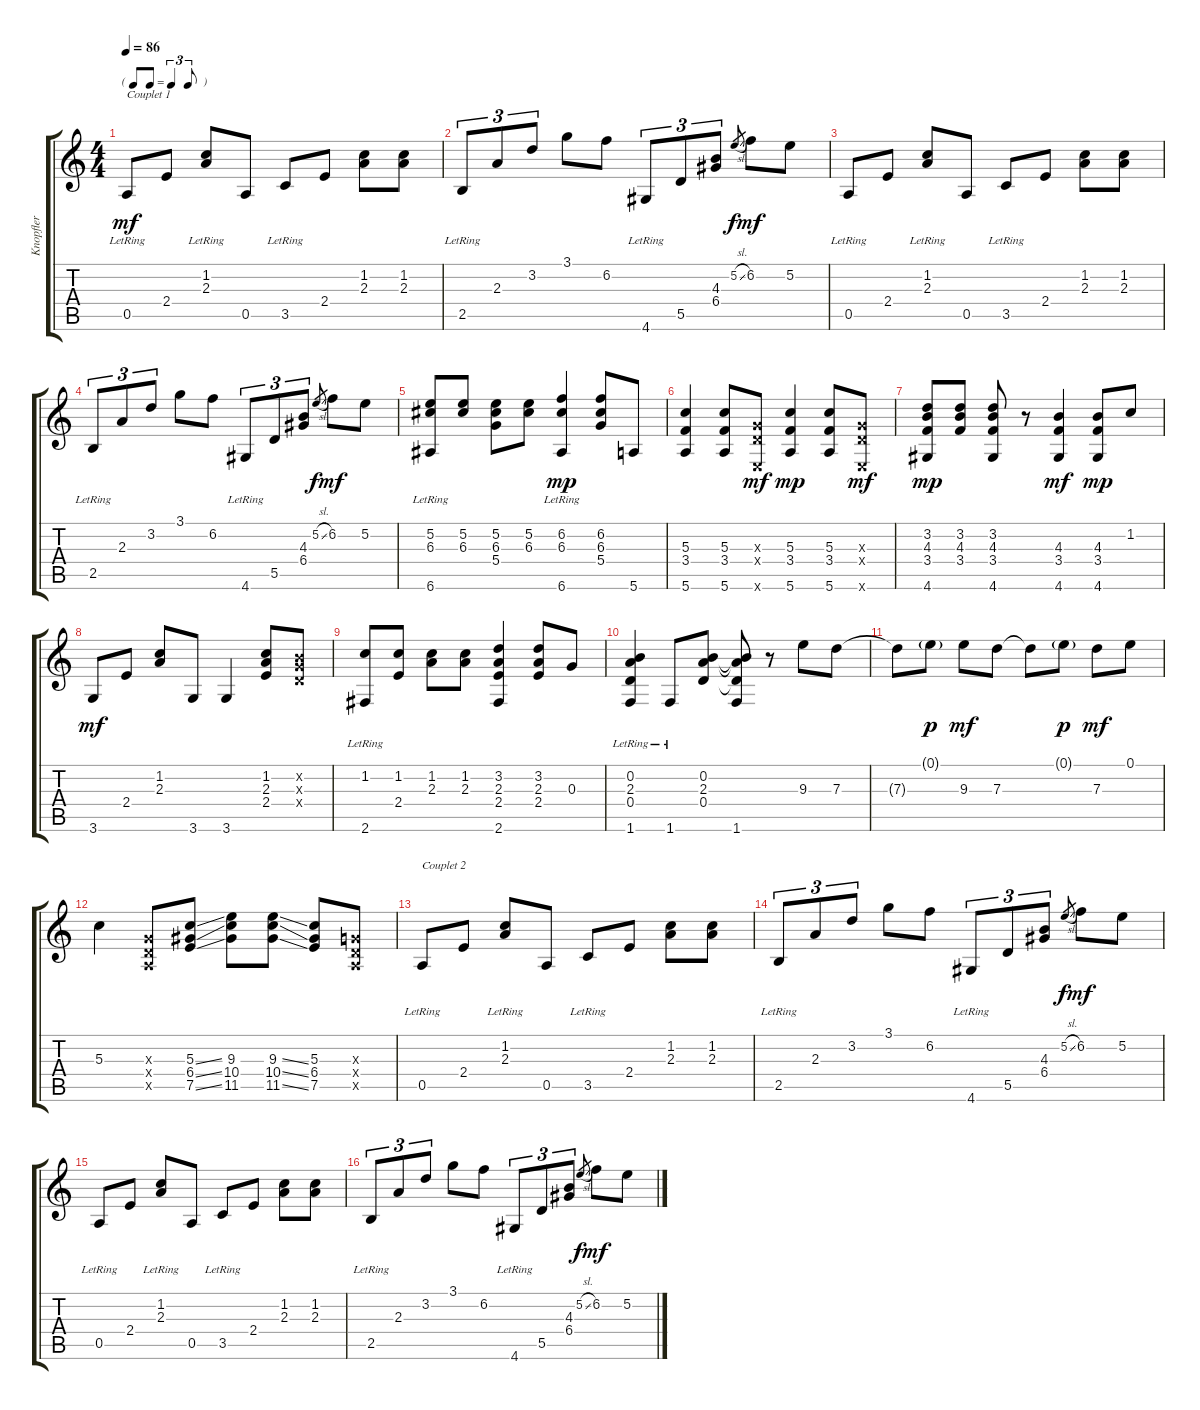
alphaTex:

\track ("Knopfler" "Knopfler") {instrument acousticguitarsteel}
\staff {score tabs}
\tuning (E4 B3 G3 D3 A2 E2) {hide}
\ts (4 4)
\tf triplet8th
\tempo 86
\clef g2
\ks c
0.5{lr}.8{txt "Couplet 1" dy mf instrument acousticguitarsteel} 2.4.8 (1.2{lr} 2.3{lr}).8 0.5.8 3.5{lr}.8 2.4.8 (1.2 2.3).8 (1.2 2.3).8 |
2.5{lr}.8{tu (3 2)} 2.3.8{tu (3 2)} 3.2.8{tu (3 2)} 3.1.8 6.2.8 4.6{lr}.8{tu (3 2)} 5.5.8{tu (3 2)} (4.3 6.4).8{tu (3 2)} 5.2{sl}.8{gr dy f} 6.2.8{dy mf} 5.2.8 |
0.5{lr}.8 2.4.8 (1.2{lr} 2.3{lr}).8 0.5.8 3.5{lr}.8 2.4.8 (1.2 2.3).8 (1.2 2.3).8 |
2.5{lr}.8{tu (3 2)} 2.3.8{tu (3 2)} 3.2.8{tu (3 2)} 3.1.8 6.2.8 4.6{lr}.8{tu (3 2)} 5.5.8{tu (3 2)} (4.3 6.4).8{tu (3 2)} 5.2{sl}.8{gr dy f} 6.2.8{dy mf} 5.2.8 |
(5.2 6.3 6.6{lr}).8 (5.2 6.3).8 (5.2 6.3 5.4).8 (5.2 6.3).8 (6.2 6.3 6.6{lr}).4{dy mp} (6.2 6.3 5.4).8 5.6.8 |
(5.3 3.4 5.6).4 (5.3 3.4 5.6).8 (0.3{x} 0.4{x} 0.6{x}).8{dy mf} (5.3 3.4 5.6).4{dy mp} (5.3 3.4 5.6).8 (0.3{x} 0.4{x} 0.6{x}).8{dy mf} |
(3.2 4.3 3.4 4.6).8{dy mp} (3.2 4.3 3.4).8 (3.2 4.3 3.4 4.6).8 r.8 (4.3 3.4 4.6).4{dy mf} (4.3 3.4 4.6).8{dy mp} 1.2.8 |
3.6.8{dy mf} 2.4.8 (1.2 2.3).8 3.6.8 3.6.4 (1.2 2.3 2.4).8 (0.2{x} 0.3{x} 0.4{x}).8 |
(1.2 2.6{lr}).8 (1.2 2.4).8 (1.2 2.3).8 (1.2 2.3).8 (3.2 2.3 2.4 2.6).4 (3.2 2.3 2.4).8 0.3.8 |
(0.2{lr} 2.3{lr} 0.4{lr} 1.6).4 1.6{lr}.8 (0.2 2.3 0.4).8 (0.2{t} 2.3{t} 0.4{t} 1.6).8 r.8 9.3.8 7.3.8 |
7.3{t}.8 0.1{g}.8{dy p} 9.3.8{dy mf} 7.3.8 7.3{t}.8 0.1{g}.8{dy p} 7.3.8{dy mf} 0.1.8 |
5.3.4 (0.3{x} 0.4{x} 0.5{x}).8 (5.3{ss} 6.4{ss} 7.5{ss}).8 (9.3 10.4 11.5).8 (9.3{ss} 10.4{ss} 11.5{ss}).8 (5.3 6.4 7.5).8 (0.3{x} 0.4{x} 0.5{x}).8 |
0.5{lr}.8{txt "Couplet 2"} 2.4.8 (1.2{lr} 2.3{lr}).8 0.5.8 3.5{lr}.8 2.4.8 (1.2 2.3).8 (1.2 2.3).8 |
2.5{lr}.8{tu (3 2)} 2.3.8{tu (3 2)} 3.2.8{tu (3 2)} 3.1.8 6.2.8 4.6{lr}.8{tu (3 2)} 5.5.8{tu (3 2)} (4.3 6.4).8{tu (3 2)} 5.2{sl}.8{gr dy f} 6.2.8{dy mf} 5.2.8 |
0.5{lr}.8 2.4.8 (1.2{lr} 2.3{lr}).8 0.5.8 3.5{lr}.8 2.4.8 (1.2 2.3).8 (1.2 2.3).8 |
2.5{lr}.8{tu (3 2)} 2.3.8{tu (3 2)} 3.2.8{tu (3 2)} 3.1.8 6.2.8 4.6{lr}.8{tu (3 2)} 5.5.8{tu (3 2)} (4.3 6.4).8{tu (3 2)} 5.2{sl}.8{gr dy f} 6.2.8{dy mf} 5.2.8
